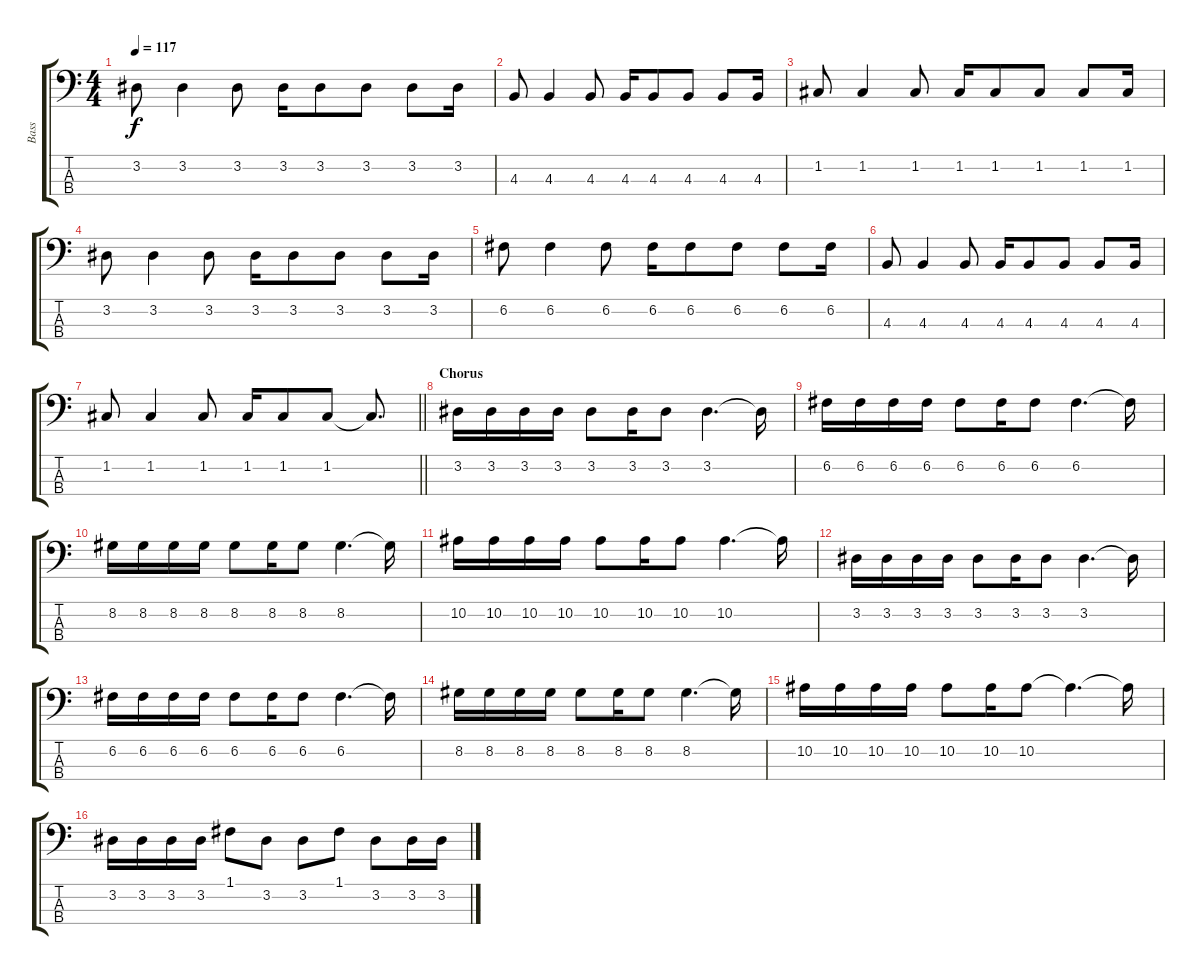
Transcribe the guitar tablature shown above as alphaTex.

\track ("Bass" "Bass") {instrument electricbasspick}
\staff {score tabs}
\tuning (F2 C2 G1 C1) {hide}
\ts (4 4)
\tempo 117
\clef f4
\ks c
3.2.8{dy f} 3.2.4 3.2.8 3.2.16 3.2.8 3.2.8 3.2.8 3.2.16 |
4.3.8 4.3.4 4.3.8 4.3.16 4.3.8 4.3.8 4.3.8 4.3.16 |
1.2.8 1.2.4 1.2.8 1.2.16 1.2.8 1.2.8 1.2.8 1.2.16 |
3.2.8 3.2.4 3.2.8 3.2.16 3.2.8 3.2.8 3.2.8 3.2.16 |
6.2.8 6.2.4 6.2.8 6.2.16 6.2.8 6.2.8 6.2.8 6.2.16 |
4.3.8 4.3.4 4.3.8 4.3.16 4.3.8 4.3.8 4.3.8 4.3.16 |
\barLineRight lightlight
1.2.8 1.2.4 1.2.8 1.2.16 1.2.8 1.2.8 1.2{t}.8{d} |
\section ("" "Chorus")
3.2.16 3.2.16 3.2.16 3.2.16 3.2.8 3.2.16 3.2.8 3.2.4{d} 3.2{t}.16 |
6.2.16 6.2.16 6.2.16 6.2.16 6.2.8 6.2.16 6.2.8 6.2.4{d} 6.2{t}.16 |
8.2.16 8.2.16 8.2.16 8.2.16 8.2.8 8.2.16 8.2.8 8.2.4{d} 8.2{t}.16 |
10.2.16 10.2.16 10.2.16 10.2.16 10.2.8 10.2.16 10.2.8 10.2.4{d} 10.2{t}.16 |
3.2.16 3.2.16 3.2.16 3.2.16 3.2.8 3.2.16 3.2.8 3.2.4{d} 3.2{t}.16 |
6.2.16 6.2.16 6.2.16 6.2.16 6.2.8 6.2.16 6.2.8 6.2.4{d} 6.2{t}.16 |
8.2.16 8.2.16 8.2.16 8.2.16 8.2.8 8.2.16 8.2.8 8.2.4{d} 8.2{t}.16 |
10.2.16 10.2.16 10.2.16 10.2.16 10.2.8 10.2.16 10.2.8 10.2{t}.4{d} 10.2{t}.16 |
3.2.16 3.2.16 3.2.16 3.2.16 1.1.8 3.2.8 3.2.8 1.1.8 3.2.8 3.2.16 3.2.16
